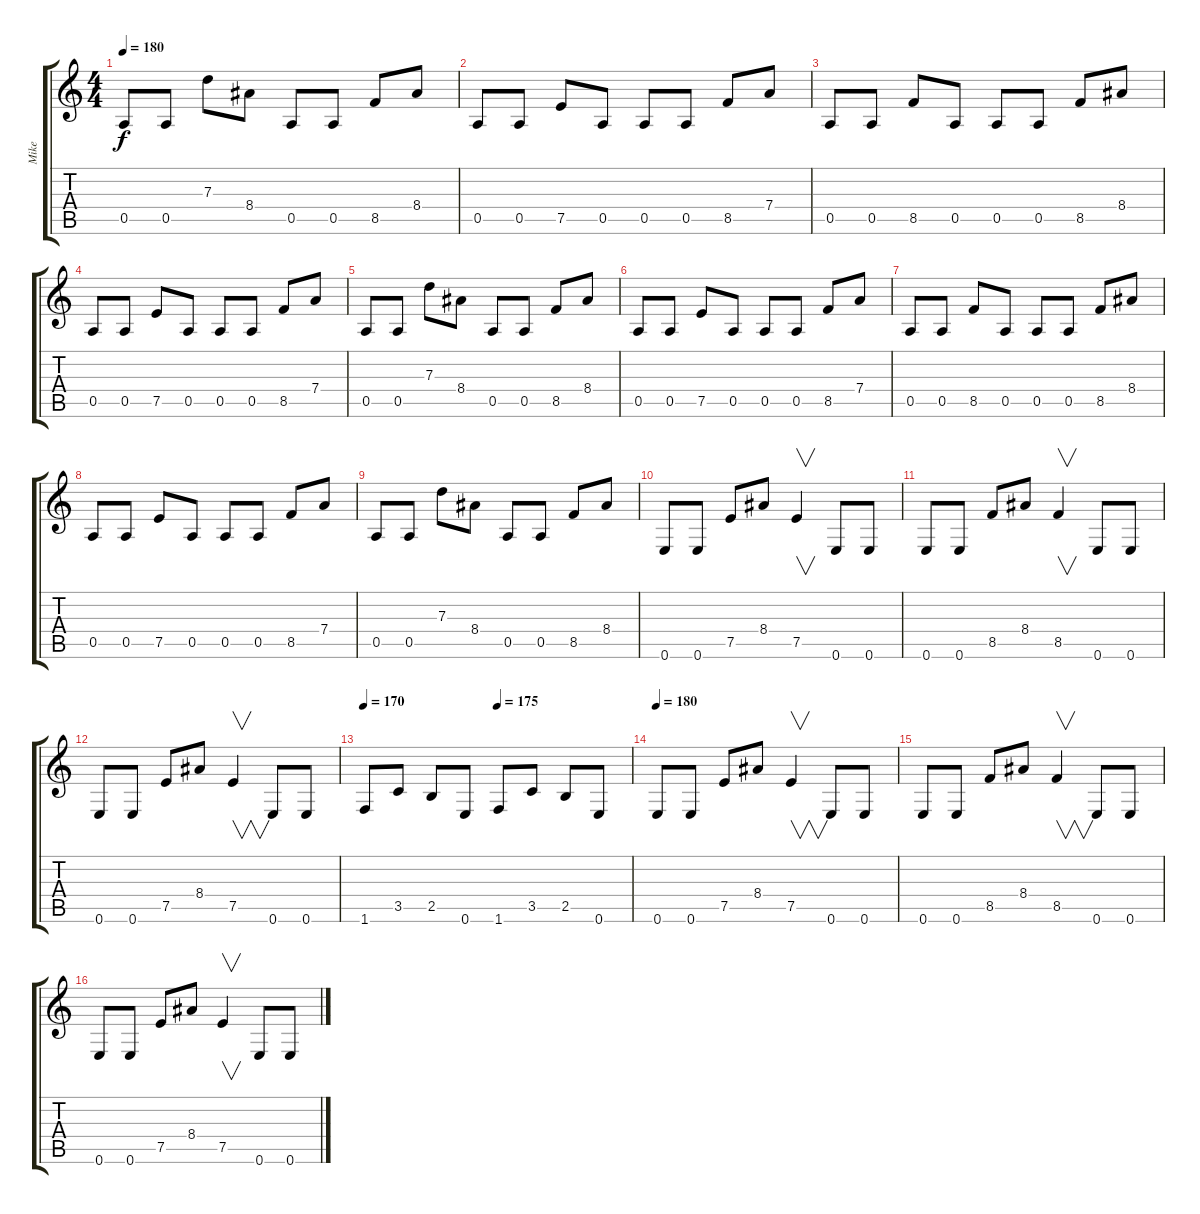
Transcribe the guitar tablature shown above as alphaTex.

\track ("Mike" "Mike") {instrument distortionguitar}
\staff {score tabs}
\tuning (E4 B3 G3 D3 A2 E2) {hide}
\ts (4 4)
\tempo 180
\clef g2
\ks c
0.5.8{dy f} 0.5.8 7.3.8 8.4.8 0.5.8 0.5.8 8.5.8 8.4.8 |
0.5.8 0.5.8 7.5.8 0.5.8 0.5.8 0.5.8 8.5.8 7.4.8 |
0.5.8 0.5.8 8.5.8 0.5.8 0.5.8 0.5.8 8.5.8 8.4.8 |
0.5.8 0.5.8 7.5.8 0.5.8 0.5.8 0.5.8 8.5.8 7.4.8 |
0.5.8 0.5.8 7.3.8 8.4.8 0.5.8 0.5.8 8.5.8 8.4.8 |
0.5.8 0.5.8 7.5.8 0.5.8 0.5.8 0.5.8 8.5.8 7.4.8 |
0.5.8 0.5.8 8.5.8 0.5.8 0.5.8 0.5.8 8.5.8 8.4.8 |
0.5.8 0.5.8 7.5.8 0.5.8 0.5.8 0.5.8 8.5.8 7.4.8 |
0.5.8 0.5.8 7.3.8 8.4.8 0.5.8 0.5.8 8.5.8 8.4.8 |
0.6.8 0.6.8 7.5.8 8.4.8 7.5.4{v} 0.6.8 0.6.8 |
0.6.8 0.6.8 8.5.8 8.4.8 8.5.4{v} 0.6.8 0.6.8 |
0.6.8 0.6.8 7.5.8 8.4.8 7.5.4{v} 0.6.8 0.6.8 |
\tempo 170
\tempo (175 0.5)
1.6.8 3.5.8 2.5.8 0.6.8 1.6.8 3.5.8 2.5.8 0.6.8 |
\tempo 180
0.6.8 0.6.8 7.5.8 8.4.8 7.5.4{v} 0.6.8 0.6.8 |
0.6.8 0.6.8 8.5.8 8.4.8 8.5.4{v} 0.6.8 0.6.8 |
0.6.8 0.6.8 7.5.8 8.4.8 7.5.4{v} 0.6.8 0.6.8
